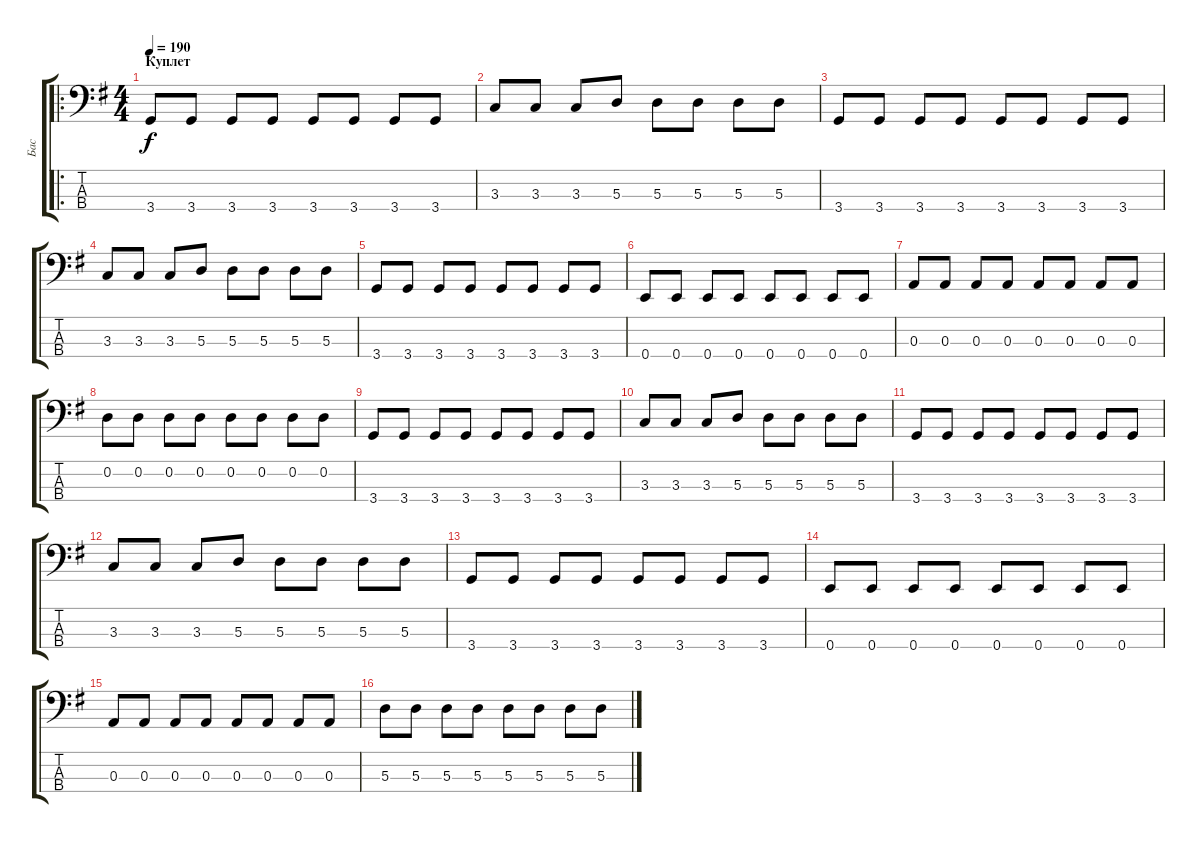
\track ("Бас" "Бас") {instrument electricbassfinger}
\staff {score tabs}
\tuning (G2 D2 A1 E1) {hide}
\ro
\ts (4 4)
\section ("" "Куплет")
\tempo 190
\clef f4
\ks g
3.4.8{dy f} 3.4.8 3.4.8 3.4.8 3.4.8 3.4.8 3.4.8 3.4.8 |
3.3.8 3.3.8 3.3.8 5.3.8 5.3.8 5.3.8 5.3.8 5.3.8 |
3.4.8 3.4.8 3.4.8 3.4.8 3.4.8 3.4.8 3.4.8 3.4.8 |
3.3.8 3.3.8 3.3.8 5.3.8 5.3.8 5.3.8 5.3.8 5.3.8 |
3.4.8 3.4.8 3.4.8 3.4.8 3.4.8 3.4.8 3.4.8 3.4.8 |
0.4.8 0.4.8 0.4.8 0.4.8 0.4.8 0.4.8 0.4.8 0.4.8 |
0.3.8 0.3.8 0.3.8 0.3.8 0.3.8 0.3.8 0.3.8 0.3.8 |
0.2.8 0.2.8 0.2.8 0.2.8 0.2.8 0.2.8 0.2.8 0.2.8 |
3.4.8 3.4.8 3.4.8 3.4.8 3.4.8 3.4.8 3.4.8 3.4.8 |
3.3.8 3.3.8 3.3.8 5.3.8 5.3.8 5.3.8 5.3.8 5.3.8 |
3.4.8 3.4.8 3.4.8 3.4.8 3.4.8 3.4.8 3.4.8 3.4.8 |
3.3.8 3.3.8 3.3.8 5.3.8 5.3.8 5.3.8 5.3.8 5.3.8 |
3.4.8 3.4.8 3.4.8 3.4.8 3.4.8 3.4.8 3.4.8 3.4.8 |
0.4.8 0.4.8 0.4.8 0.4.8 0.4.8 0.4.8 0.4.8 0.4.8 |
0.3.8 0.3.8 0.3.8 0.3.8 0.3.8 0.3.8 0.3.8 0.3.8 |
5.3.8 5.3.8 5.3.8 5.3.8 5.3.8 5.3.8 5.3.8 5.3.8
